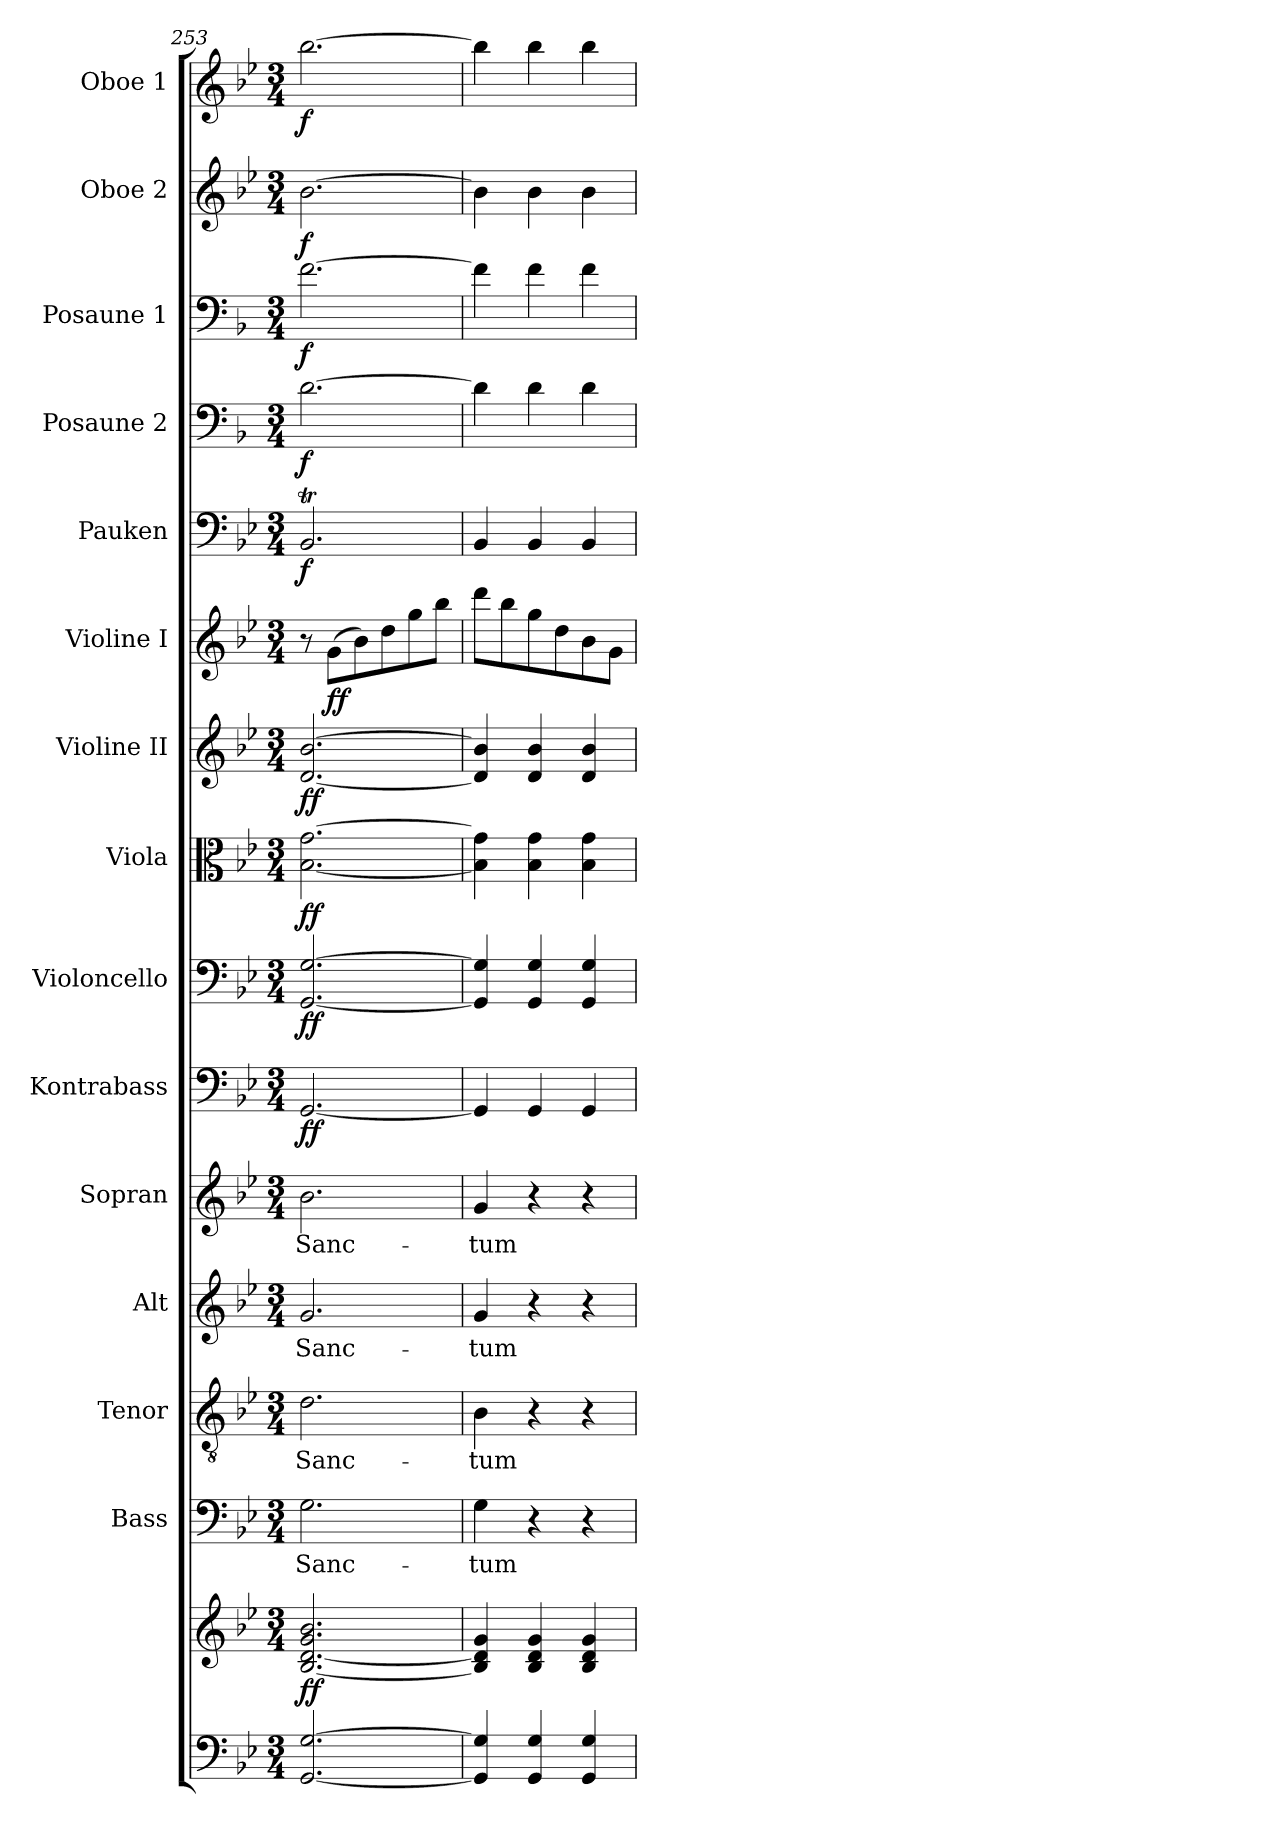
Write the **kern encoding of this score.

**kern	**kern	**dynam	**kern	**text	**kern	**text	**kern	**text	**kern	**text	**kern	**dynam	**kern	**dynam	**kern	**dynam	**kern	**dynam	**kern	**dynam	**kern	**dynam	**kern	**dynam	**kern	**dynam	**kern	**dynam	**kern	**dynam
*part15	*part15	*part15	*part14	*part14	*part13	*part13	*part12	*part12	*part11	*part11	*part10	*part10	*part9	*part9	*part8	*part8	*part7	*part7	*part6	*part6	*part5	*part5	*part4	*part4	*part3	*part3	*part2	*part2	*part1	*part1
*staff16	*staff15	*staff15/16	*staff14	*staff14	*staff13	*staff13	*staff12	*staff12	*staff11	*staff11	*staff10	*staff10	*staff9	*staff9	*staff8	*staff8	*staff7	*staff7	*staff6	*staff6	*staff5	*staff5	*staff4	*staff4	*staff3	*staff3	*staff2	*staff2	*staff1	*staff1
*	*	*	*I"Bass	*	*I"Tenor	*	*I"Alt	*	*I"Sopran	*	*I"Kontrabass	*	*I"Violoncello	*	*I"Viola	*	*I"Violine II	*	*I"Violine I	*	*I"Pauken	*	*I"Posaune 2	*	*I"Posaune 1	*	*I"Oboe 2	*	*I"Oboe 1	*
*	*	*	*I'B.	*	*I'T.	*	*I'A.	*	*I'S.	*	*I'Kb.	*	*I'Vc.	*	*I'Vla.	*	*I'Vl. II	*	*I'Vl. I	*	*I'Pk.	*	*I'Pos. 2	*	*I'Pos. 1	*	*I'Ob. 2	*	*I'Ob. 1	*
*clefF4	*clefG2	*	*clefF4	*	*clefGv2	*	*clefG2	*	*clefG2	*	*clefF4	*	*clefF4	*	*clefC3	*	*clefG2	*	*clefG2	*	*clefF4	*	*clefF4	*	*clefF4	*	*clefG2	*	*clefG2	*
*	*	*	*	*	*	*	*	*	*	*	*ITrd7c12	*	*	*	*	*	*	*	*	*	*	*	*ITrd4c7	*	*ITrd4c7	*	*	*	*	*
*k[b-e-]	*k[b-e-]	*	*k[b-e-]	*	*k[b-e-]	*	*k[b-e-]	*	*k[b-e-]	*	*k[b-e-]	*	*k[b-e-]	*	*k[b-e-]	*	*k[b-e-]	*	*k[b-e-]	*	*k[b-e-]	*	*k[b-e-]	*	*k[b-e-]	*	*k[b-e-]	*	*k[b-e-]	*
*B-:	*B-:	*	*B-:	*	*B-:	*	*B-:	*	*B-:	*	*B-:	*	*B-:	*	*B-:	*	*B-:	*	*B-:	*	*B-:	*	*B-:	*	*B-:	*	*B-:	*	*B-:	*
*M3/4	*M3/4	*	*M3/4	*	*M3/4	*	*M3/4	*	*M3/4	*	*M3/4	*	*M3/4	*	*M3/4	*	*M3/4	*	*M3/4	*	*M3/4	*	*M3/4	*	*M3/4	*	*M3/4	*	*M3/4	*
=253	=253	=253	=253	=253	=253	=253	=253	=253	=253	=253	=253	=253	=253	=253	=253	=253	=253	=253	=253	=253	=253	=253	=253	=253	=253	=253	=253	=253	=253	=253
!	!	!LO:DY:b	!	!LO:LY:b	!	!LO:LY:b	!	!LO:LY:b	!	!LO:LY:b	!	!LO:DY:b	!	!LO:DY:b	!	!LO:DY:b	!	!LO:DY:b	!	!	!	!LO:DY:b	!	!LO:DY:b	!	!LO:DY:b	!	!LO:DY:b	!	!LO:DY:b
[2.GG/ [2.G/	[2.B-/ [2.d/ 2.g/ 2.b-/	ff	2.G\	Sanc-	2.d\	Sanc-	2.g/	Sanc-	2.b-\	Sanc-	[2.GGG/	ff	[2.GG/ [2.G/	ff	[2.B-\ [2.g\	ff	[2.d/ [2.b-/	ff	8r	.	2.BB-T/	f	[2.G\	f	[2.B-\	f	[2.b-\	f	[2.bb-\	f
!	!	!	!	!	!	!	!	!	!	!	!	!	!	!	!	!	!	!	!	!LO:DY:b	!	!	!	!	!	!	!	!	!	!
.	.	.	.	.	.	.	.	.	.	.	.	.	.	.	.	.	.	.	(>8g\L	ff	.	.	.	.	.	.	.	.	.	.
.	.	.	.	.	.	.	.	.	.	.	.	.	.	.	.	.	.	.	8b-\)	.	.	.	.	.	.	.	.	.	.	.
.	.	.	.	.	.	.	.	.	.	.	.	.	.	.	.	.	.	.	8dd\	.	.	.	.	.	.	.	.	.	.	.
.	.	.	.	.	.	.	.	.	.	.	.	.	.	.	.	.	.	.	8gg\	.	.	.	.	.	.	.	.	.	.	.
.	.	.	.	.	.	.	.	.	.	.	.	.	.	.	.	.	.	.	8bb-\J	.	.	.	.	.	.	.	.	.	.	.
=254	=254	=254	=254	=254	=254	=254	=254	=254	=254	=254	=254	=254	=254	=254	=254	=254	=254	=254	=254	=254	=254	=254	=254	=254	=254	=254	=254	=254	=254	=254
!	!	!	!	!LO:LY:b	!	!LO:LY:b	!	!LO:LY:b	!	!LO:LY:b	!	!	!	!	!	!	!	!	!	!	!	!	!	!	!	!	!	!	!	!
4GG/] 4G/]	4B-/] 4d/] 4g/	.	4G\	-tum	4B-\	-tum	4g/	-tum	4g/	-tum	4GGG/]	.	4GG/] 4G/]	.	4B-\] 4g\]	.	4d/] 4b-/]	.	8ddd\L	.	4BB-/	.	4G\]	.	4B-\]	.	4b-\]	.	4bb-\]	.
.	.	.	.	.	.	.	.	.	.	.	.	.	.	.	.	.	.	.	8bb-\	.	.	.	.	.	.	.	.	.	.	.
4GG/ 4G/	4B-/ 4d/ 4g/	.	4r	.	4r	.	4r	.	4r	.	4GGG/	.	4GG/ 4G/	.	4B-\ 4g\	.	4d/ 4b-/	.	8gg\	.	4BB-/	.	4G\	.	4B-\	.	4b-\	.	4bb-\	.
.	.	.	.	.	.	.	.	.	.	.	.	.	.	.	.	.	.	.	8dd\	.	.	.	.	.	.	.	.	.	.	.
4GG/ 4G/	4B-/ 4d/ 4g/	.	4r	.	4r	.	4r	.	4r	.	4GGG/	.	4GG/ 4G/	.	4B-\ 4g\	.	4d/ 4b-/	.	8b-\	.	4BB-/	.	4G\	.	4B-\	.	4b-\	.	4bb-\	.
.	.	.	.	.	.	.	.	.	.	.	.	.	.	.	.	.	.	.	8g\J	.	.	.	.	.	.	.	.	.	.	.
=	=	=	=	=	=	=	=	=	=	=	=	=	=	=	=	=	=	=	=	=	=	=	=	=	=	=	=	=	=	=
*-	*-	*-	*-	*-	*-	*-	*-	*-	*-	*-	*-	*-	*-	*-	*-	*-	*-	*-	*-	*-	*-	*-	*-	*-	*-	*-	*-	*-	*-	*-
